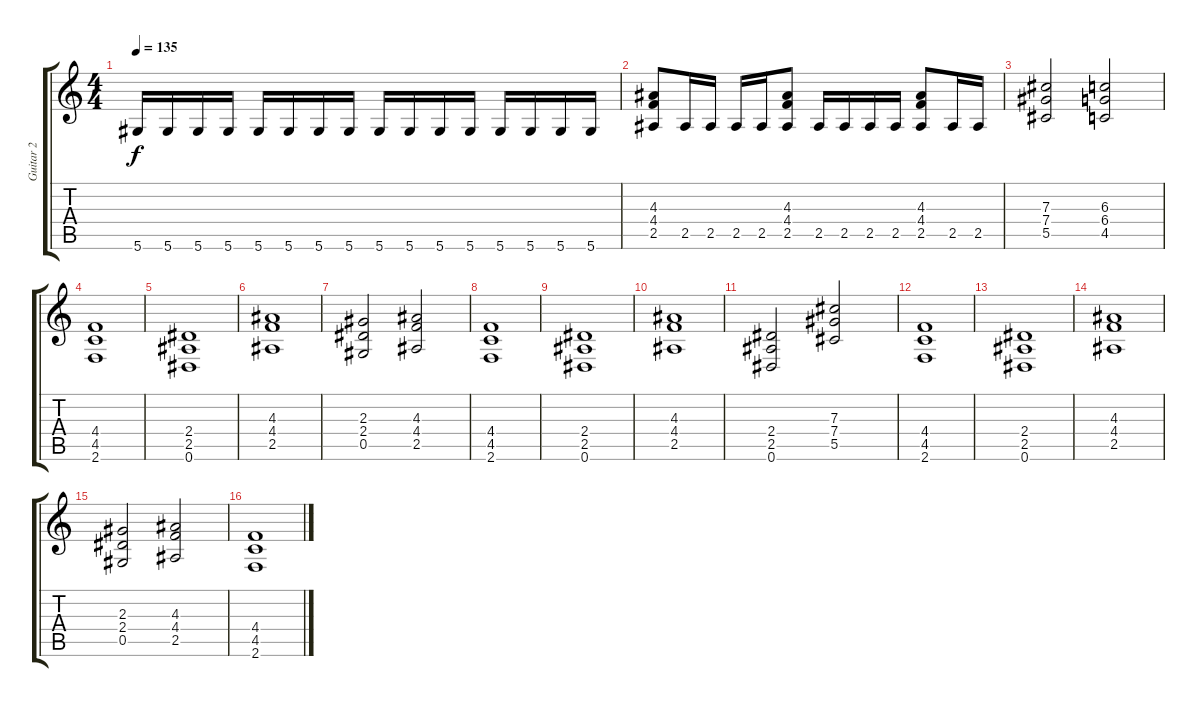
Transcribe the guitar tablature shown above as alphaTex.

\track ("Guitar 2" "Guitar 2") {instrument distortionguitar}
\staff {score tabs}
\tuning (Eb4 Bb3 Gb3 Db3 Ab2 Eb2) {hide}
\ts (4 4)
\tempo 135
\clef g2
\ks c
5.6.16{dy f} 5.6.16 5.6.16 5.6.16 5.6.16 5.6.16 5.6.16 5.6.16 5.6.16 5.6.16 5.6.16 5.6.16 5.6.16 5.6.16 5.6.16 5.6.16 |
(4.3 4.4 2.5).8 2.5.16 2.5.16 2.5.16 2.5.16 (4.3 4.4 2.5).8 2.5.16 2.5.16 2.5.16 2.5.16 (4.3 4.4 2.5).8 2.5.16 2.5.16 |
(7.3 7.4 5.5).2 (6.3 6.4 4.5).2 |
(4.4 4.5 2.6).1 |
(2.4 2.5 0.6).1 |
(4.3 4.4 2.5).1 |
(2.3 2.4 0.5).2 (4.3 4.4 2.5).2 |
(4.4 4.5 2.6).1 |
(2.4 2.5 0.6).1 |
(4.3 4.4 2.5).1 |
(2.4 2.5 0.6).2 (7.3 7.4 5.5).2 |
(4.4 4.5 2.6).1 |
(2.4 2.5 0.6).1 |
(4.3 4.4 2.5).1 |
(2.3 2.4 0.5).2 (4.3 4.4 2.5).2 |
(4.4 4.5 2.6).1
